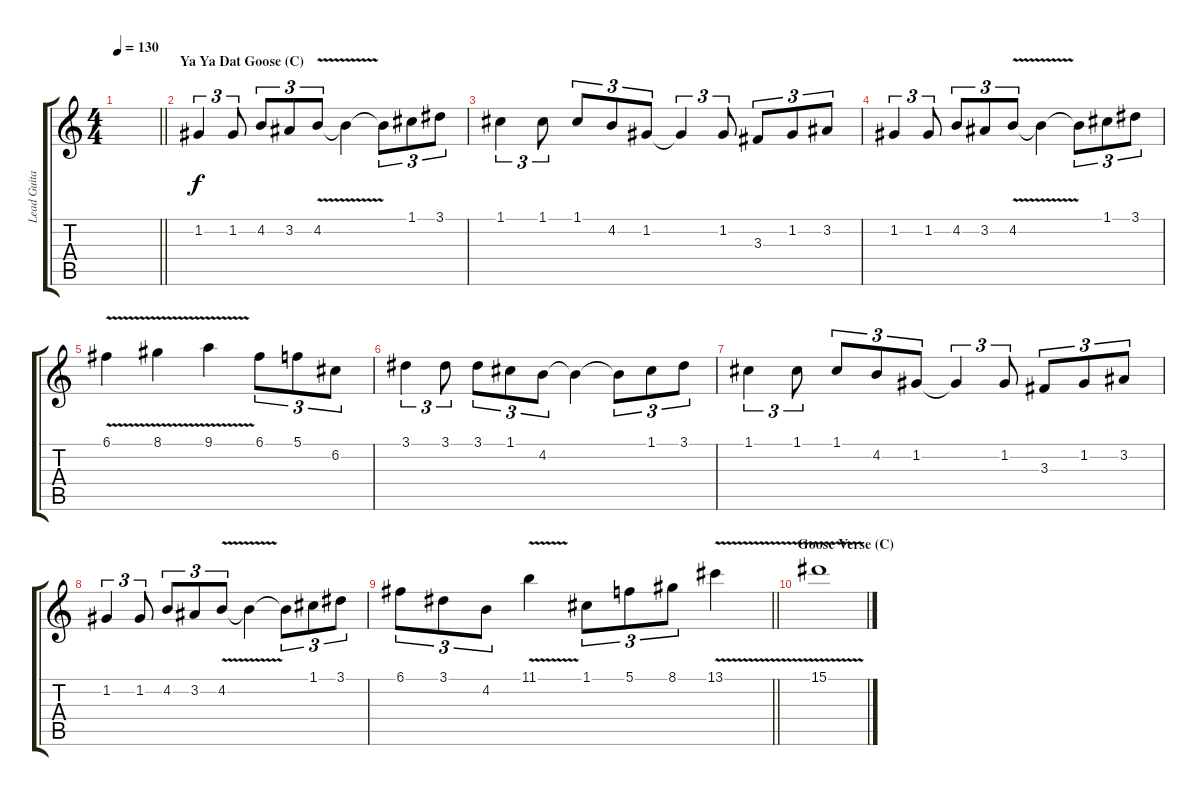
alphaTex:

\track ("Lead Guitar" "Lead Guita") {instrument distortionguitar}
\staff {score tabs}
\tuning (C4 G3 Eb3 Bb2 F2 C2) {hide}
\ts (4 4)
\tempo 130
\clef g2
\barLineRight lightlight
\ks c
|
\section ("" "Ya Ya Dat Goose (C)")
1.2.4{tu (3 2)} 1.2.8{tu (3 2)} 4.2.8{tu (3 2)} 3.2.8{tu (3 2)} 4.2{v}.8{tu (3 2)} 4.2{t}.4 4.2{t}.8{tu (3 2)} 1.1.8{tu (3 2)} 3.1.8{tu (3 2)} |
1.1.4{tu (3 2)} 1.1.8{tu (3 2)} 1.1.8{tu (3 2)} 4.2.8{tu (3 2)} 1.2.8{tu (3 2)} 1.2{t}.4{tu (3 2)} 1.2.8{tu (3 2)} 3.3.8{tu (3 2)} 1.2.8{tu (3 2)} 3.2.8{tu (3 2)} |
1.2.4{tu (3 2)} 1.2.8{tu (3 2)} 4.2.8{tu (3 2)} 3.2.8{tu (3 2)} 4.2{v}.8{tu (3 2)} 4.2{t}.4 4.2{t}.8{tu (3 2)} 1.1.8{tu (3 2)} 3.1.8{tu (3 2)} |
6.1{v}.4 8.1{v}.4 9.1{v}.4 6.1.8{tu (3 2)} 5.1.8{tu (3 2)} 6.2.8{tu (3 2)} |
3.1.4{tu (3 2)} 3.1.8{tu (3 2)} 3.1.8{tu (3 2)} 1.1.8{tu (3 2)} 4.2.8{tu (3 2)} 4.2{t}.4 4.2{t}.8{tu (3 2)} 1.1.8{tu (3 2)} 3.1.8{tu (3 2)} |
1.1.4{tu (3 2)} 1.1.8{tu (3 2)} 1.1.8{tu (3 2)} 4.2.8{tu (3 2)} 1.2.8{tu (3 2)} 1.2{t}.4{tu (3 2)} 1.2.8{tu (3 2)} 3.3.8{tu (3 2)} 1.2.8{tu (3 2)} 3.2.8{tu (3 2)} |
1.2.4{tu (3 2)} 1.2.8{tu (3 2)} 4.2.8{tu (3 2)} 3.2.8{tu (3 2)} 4.2{v}.8{tu (3 2)} 4.2{t}.4 4.2{t}.8{tu (3 2)} 1.1.8{tu (3 2)} 3.1.8{tu (3 2)} |
\barLineRight lightlight
6.1.8{tu (3 2)} 3.1.8{tu (3 2)} 4.2.8{tu (3 2)} 11.1{v}.4 1.1.8{tu (3 2)} 5.1.8{tu (3 2)} 8.1.8{tu (3 2)} 13.1{v}.4 |
\section ("" "Goose Verse (C)")
15.1{v}.1
